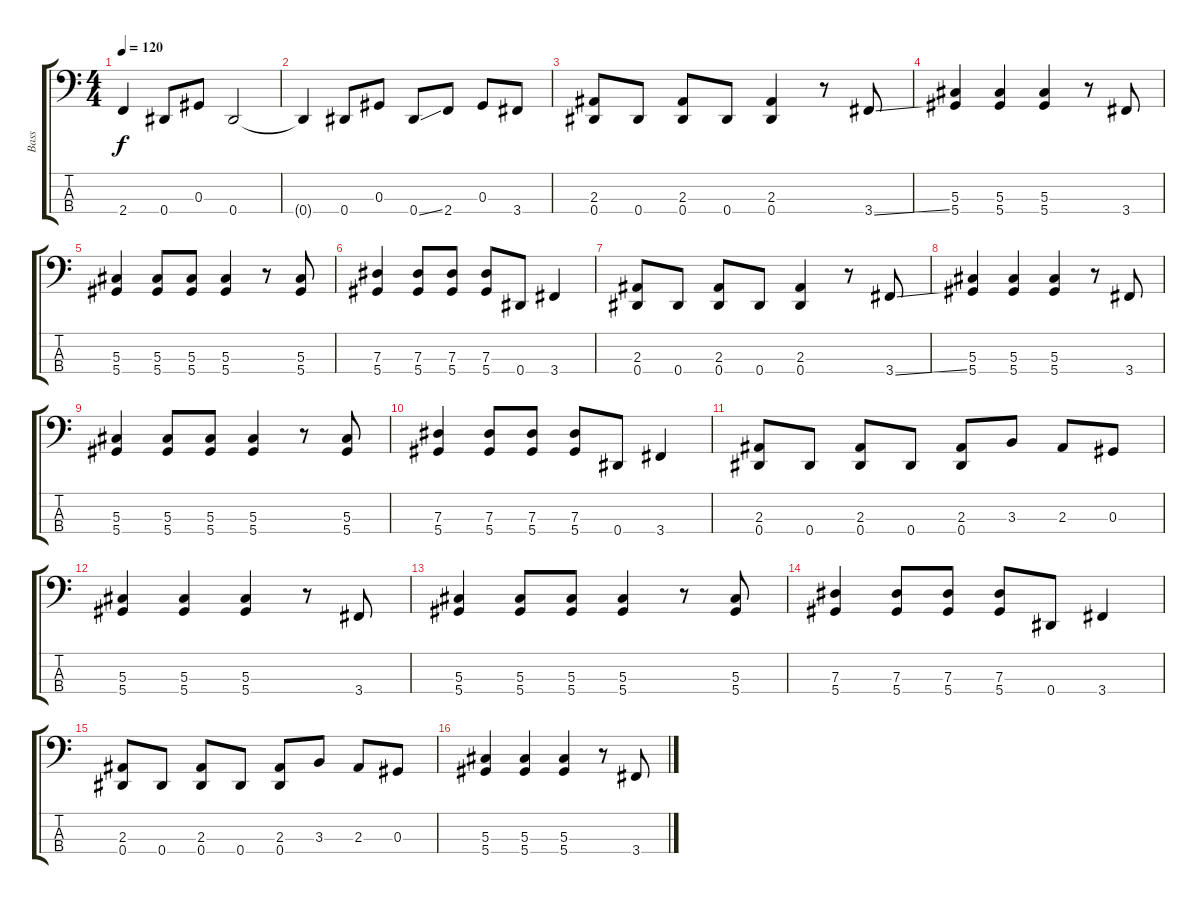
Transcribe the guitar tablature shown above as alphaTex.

\track ("Bass" "Bass") {instrument electricbasspick}
\staff {score tabs}
\tuning (Gb2 Db2 Ab1 Eb1) {hide}
\ts (4 4)
\tempo 120
\clef f4
\ks c
2.4.4{dy f} 0.4.8 0.3.8 0.4.2 |
0.4{t}.4 0.4.8 0.3.8 0.4{ss}.8 2.4.8 0.3.8 3.4.8 |
(2.3 0.4).8 0.4.8 (2.3 0.4).8 0.4.8 (2.3 0.4).4 r.8 3.4{ss}.8 |
(5.3 5.4).4 (5.3 5.4).4 (5.3 5.4).4 r.8 3.4.8 |
(5.3 5.4).4 (5.3 5.4).8 (5.3 5.4).8 (5.3 5.4).4 r.8 (5.3 5.4).8 |
(7.3 5.4).4 (7.3 5.4).8 (7.3 5.4).8 (7.3 5.4).8 0.4.8 3.4.4 |
(2.3 0.4).8 0.4.8 (2.3 0.4).8 0.4.8 (2.3 0.4).4 r.8 3.4{ss}.8 |
(5.3 5.4).4 (5.3 5.4).4 (5.3 5.4).4 r.8 3.4.8 |
(5.3 5.4).4 (5.3 5.4).8 (5.3 5.4).8 (5.3 5.4).4 r.8 (5.3 5.4).8 |
(7.3 5.4).4 (7.3 5.4).8 (7.3 5.4).8 (7.3 5.4).8 0.4.8 3.4.4 |
(2.3 0.4).8 0.4.8 (2.3 0.4).8 0.4.8 (2.3 0.4).8 3.3.8 2.3.8 0.3.8 |
(5.3 5.4).4 (5.3 5.4).4 (5.3 5.4).4 r.8 3.4.8 |
(5.3 5.4).4 (5.3 5.4).8 (5.3 5.4).8 (5.3 5.4).4 r.8 (5.3 5.4).8 |
(7.3 5.4).4 (7.3 5.4).8 (7.3 5.4).8 (7.3 5.4).8 0.4.8 3.4.4 |
(2.3 0.4).8 0.4.8 (2.3 0.4).8 0.4.8 (2.3 0.4).8 3.3.8 2.3.8 0.3.8 |
(5.3 5.4).4 (5.3 5.4).4 (5.3 5.4).4 r.8 3.4.8
